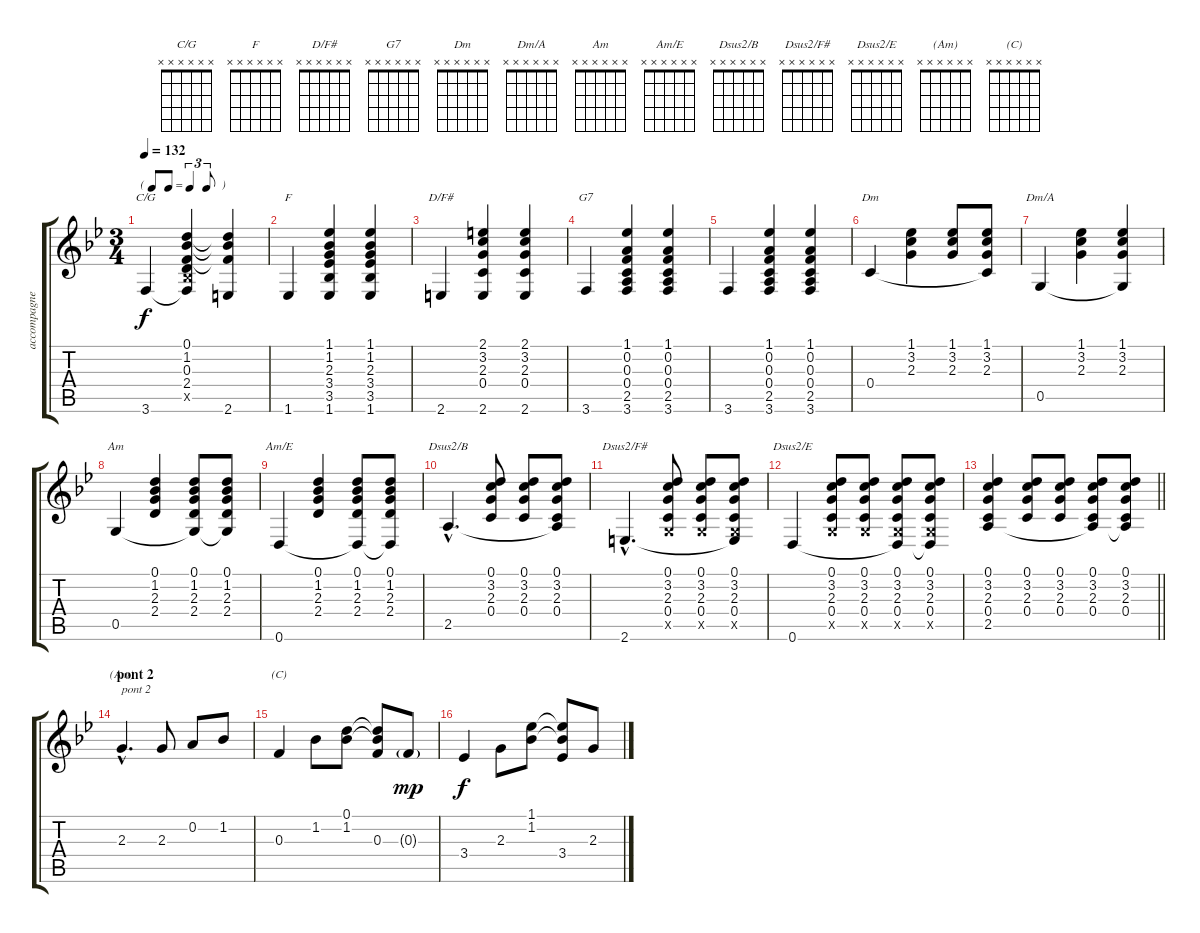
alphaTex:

\track ("accompagnement" "accompagne") {instrument acousticguitarnylon}
\staff {score tabs}
\tuning (D4 A3 F3 C3 G2 D2) {hide}
\chord ("C/G" x x x x x x)
\chord ("F" x x x x x x)
\chord ("D/F#" x x x x x x)
\chord ("G7" x x x x x x)
\chord ("Dm" x x x x x x)
\chord ("Dm/A" x x x x x x)
\chord ("Am" x x x x x x)
\chord ("Am/E" x x x x x x)
\chord ("Dsus2/B" x x x x x x)
\chord ("Dsus2/F#" x x x x x x)
\chord ("Dsus2/E" x x x x x x)
\chord ("(Am)" x x x x x x)
\chord ("(C)" x x x x x x)
\ts (3 4)
\tf triplet8th
\tempo 132
\clef g2
\ks bb
3.6.4{ch "C/G" dy f} (0.1 1.2 0.3 2.4 3.5{x} 3.6{t}).4 (0.1{t} 1.2{t} 0.3{t} 2.6).4 |
1.6.4{ch "F"} (1.1 1.2 2.3 3.4 3.5 1.6).4 (1.1 1.2 2.3 3.4 3.5 1.6).4 |
2.6.4{ch "D/F#"} (2.1 3.2 2.3 0.4 2.6).4 (2.1 3.2 2.3 0.4 2.6).4 |
3.6.4{ch "G7"} (1.1 0.2 0.3 0.4 2.5 3.6).4 (1.1 0.2 0.3 0.4 2.5 3.6).4 |
3.6.4 (1.1 0.2 0.3 0.4 2.5 3.6).4 (1.1 0.2 0.3 0.4 2.5 3.6).4 |
0.4.4{ch "Dm"} (1.1 3.2 2.3).4 (1.1 3.2 2.3).8 (1.1 3.2 2.3 0.4{t}).8 |
0.5.4{ch "Dm/A"} (1.1 3.2 2.3).4 (1.1 3.2 2.3 0.5{t}).4 |
0.5.4{ch "Am"} (0.1 1.2 2.3 2.4).4 (0.1 1.2 2.3 2.4 0.5{t}).8 (0.1 1.2 2.3 2.4 0.5{t}).8 |
0.6.4{ch "Am/E"} (0.1 1.2 2.3 2.4).4 (0.1 1.2 2.3 2.4 0.6{t}).8 (0.1 1.2 2.3 2.4 0.6{t}).8 |
2.5{hac}.4{d ch "Dsus2/B"} (0.1 3.2 2.3 0.4).8 (0.1 3.2 2.3 0.4).8 (0.1 3.2 2.3 0.4 2.5{t}).8 |
2.6{hac}.4{d ch "Dsus2/F#"} (0.1 3.2 2.3 0.4 0.5{x}).8 (0.1 3.2 2.3 0.4 0.5{x}).8 (0.1 3.2 2.3 0.4 0.5{x} 2.6{t}).8 |
0.6.4{ch "Dsus2/E"} (0.1 3.2 2.3 0.4 0.5{x}).8 (0.1 3.2 2.3 0.4 0.5{x}).8 (0.1 3.2 2.3 0.4 0.5{x} 0.6{t}).8 (0.1 3.2 2.3 0.4 0.5{x} 0.6{t}).8 |
\barLineRight lightlight
(0.1 3.2 2.3 0.4 2.5).4 (0.1 3.2 2.3 0.4).8 (0.1 3.2 2.3 0.4).8 (0.1 3.2 2.3 0.4 2.5{t}).8 (0.1 3.2 2.3 0.4 2.5{t}).8 |
\section ("" "pont 2")
2.3{hac}.4{d ch "(Am)" txt "pont 2"} 2.3.8 0.2.8 1.2.8 |
0.3.4{ch "(C)"} 1.2.8 (0.1 1.2).8 (0.1{t} 1.2{t} 0.3).8 0.3{g}.8{dy mp} |
3.4.4{dy f} 2.3.8 (1.1 1.2).8 (1.1{t} 1.2{t} 3.4).8 2.3.8
